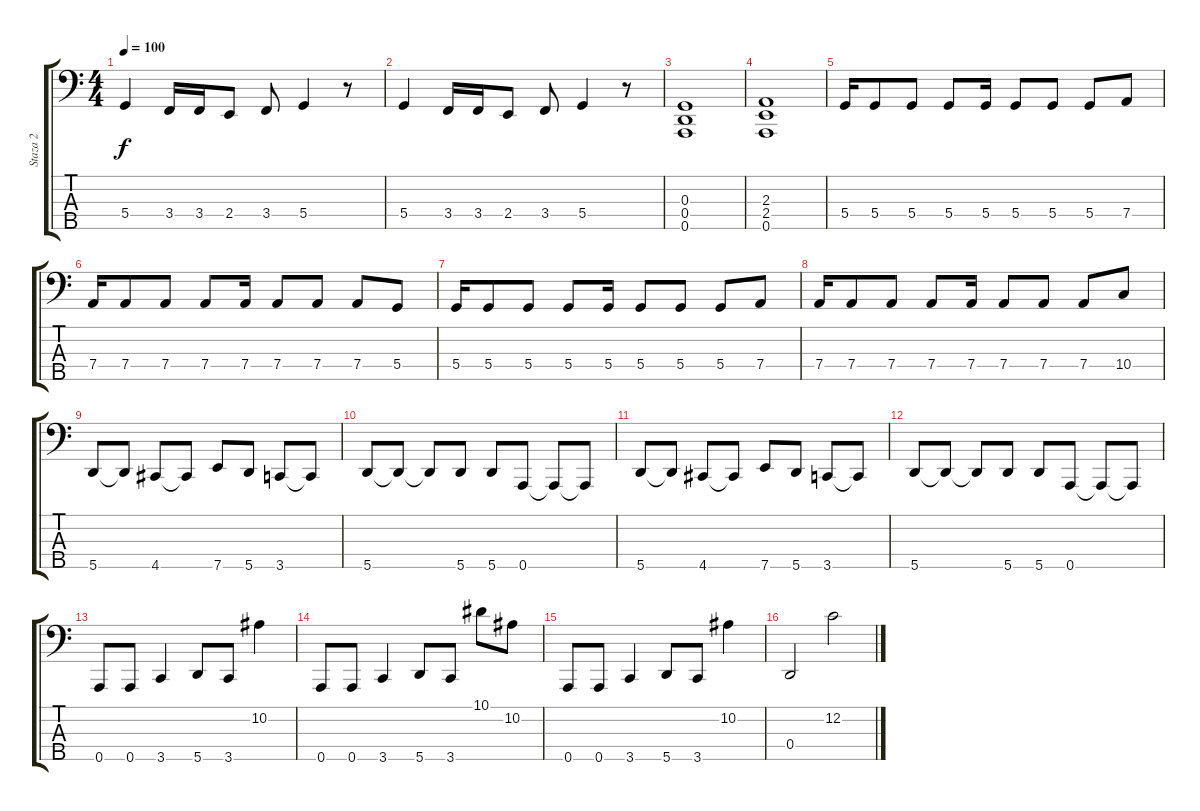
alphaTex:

\track ("Staza 2" "Staza 2") {instrument slapbass1}
\staff {score tabs}
\tuning (F2 C2 G1 D1 A0) {hide}
\ts (4 4)
\tempo 100
\clef f4
\ks c
5.4.4{dy f} 3.4.16 3.4.16 2.4.8 3.4.8 5.4.4 r.8 |
5.4.4 3.4.16 3.4.16 2.4.8 3.4.8 5.4.4 r.8 |
(0.3 0.4 0.5).1 |
(2.3 2.4 0.5).1 |
5.4.16 5.4.8 5.4.8 5.4.8 5.4.16 5.4.8 5.4.8 5.4.8 7.4.8 |
7.4.16 7.4.8 7.4.8 7.4.8 7.4.16 7.4.8 7.4.8 7.4.8 5.4.8 |
5.4.16 5.4.8 5.4.8 5.4.8 5.4.16 5.4.8 5.4.8 5.4.8 7.4.8 |
7.4.16 7.4.8 7.4.8 7.4.8 7.4.16 7.4.8 7.4.8 7.4.8 10.4.8 |
5.5.8 5.5{t}.8 4.5.8 4.5{t}.8 7.5.8 5.5.8 3.5.8 3.5{t}.8 |
5.5.8 5.5{t}.8 5.5{t}.8 5.5.8 5.5.8 0.5.8 0.5{t}.8 0.5{t}.8 |
5.5.8 5.5{t}.8 4.5.8 4.5{t}.8 7.5.8 5.5.8 3.5.8 3.5{t}.8 |
5.5.8 5.5{t}.8 5.5{t}.8 5.5.8 5.5.8 0.5.8 0.5{t}.8 0.5{t}.8 |
0.5.8 0.5.8 3.5.4 5.5.8 3.5.8 10.2.4 |
0.5.8 0.5.8 3.5.4 5.5.8 3.5.8 10.1.8 10.2.8 |
0.5.8 0.5.8 3.5.4 5.5.8 3.5.8 10.2.4 |
0.4.2 12.2.2
